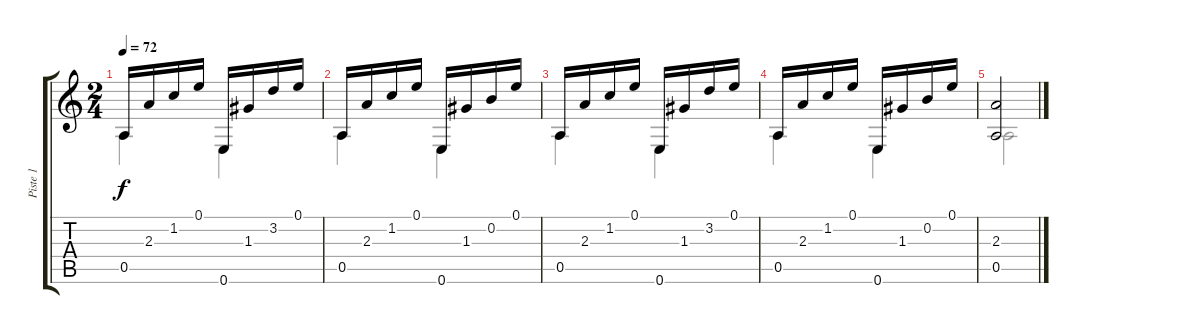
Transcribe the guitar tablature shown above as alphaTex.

\track ("Piste 1" "Piste 1") {instrument acousticguitarsteel}
\staff {score tabs}
\tuning (E4 B3 G3 D3 A2 E2) {hide}
\voice
\ts (2 4)
\tempo 72
\clef g2
\ks c
0.5.16{dy f} 2.3.16 1.2.16 0.1.16 0.6.16 1.3.16 3.2.16 0.1.16 |
0.5.16 2.3.16 1.2.16 0.1.16 0.6.16 1.3.16 0.2.16 0.1.16 |
0.5.16 2.3.16 1.2.16 0.1.16 0.6.16 1.3.16 3.2.16 0.1.16 |
0.5.16 2.3.16 1.2.16 0.1.16 0.6.16 1.3.16 0.2.16 0.1.16 |
(2.3 0.5).2
\voice
\clef g2
\ottava regular
\simile none
\ks c
0.5.4{dy f} 0.6.4 |
0.5.4 0.6.4 |
0.5.4 0.6.4 |
0.5.4 0.6.4 |
0.5.2
